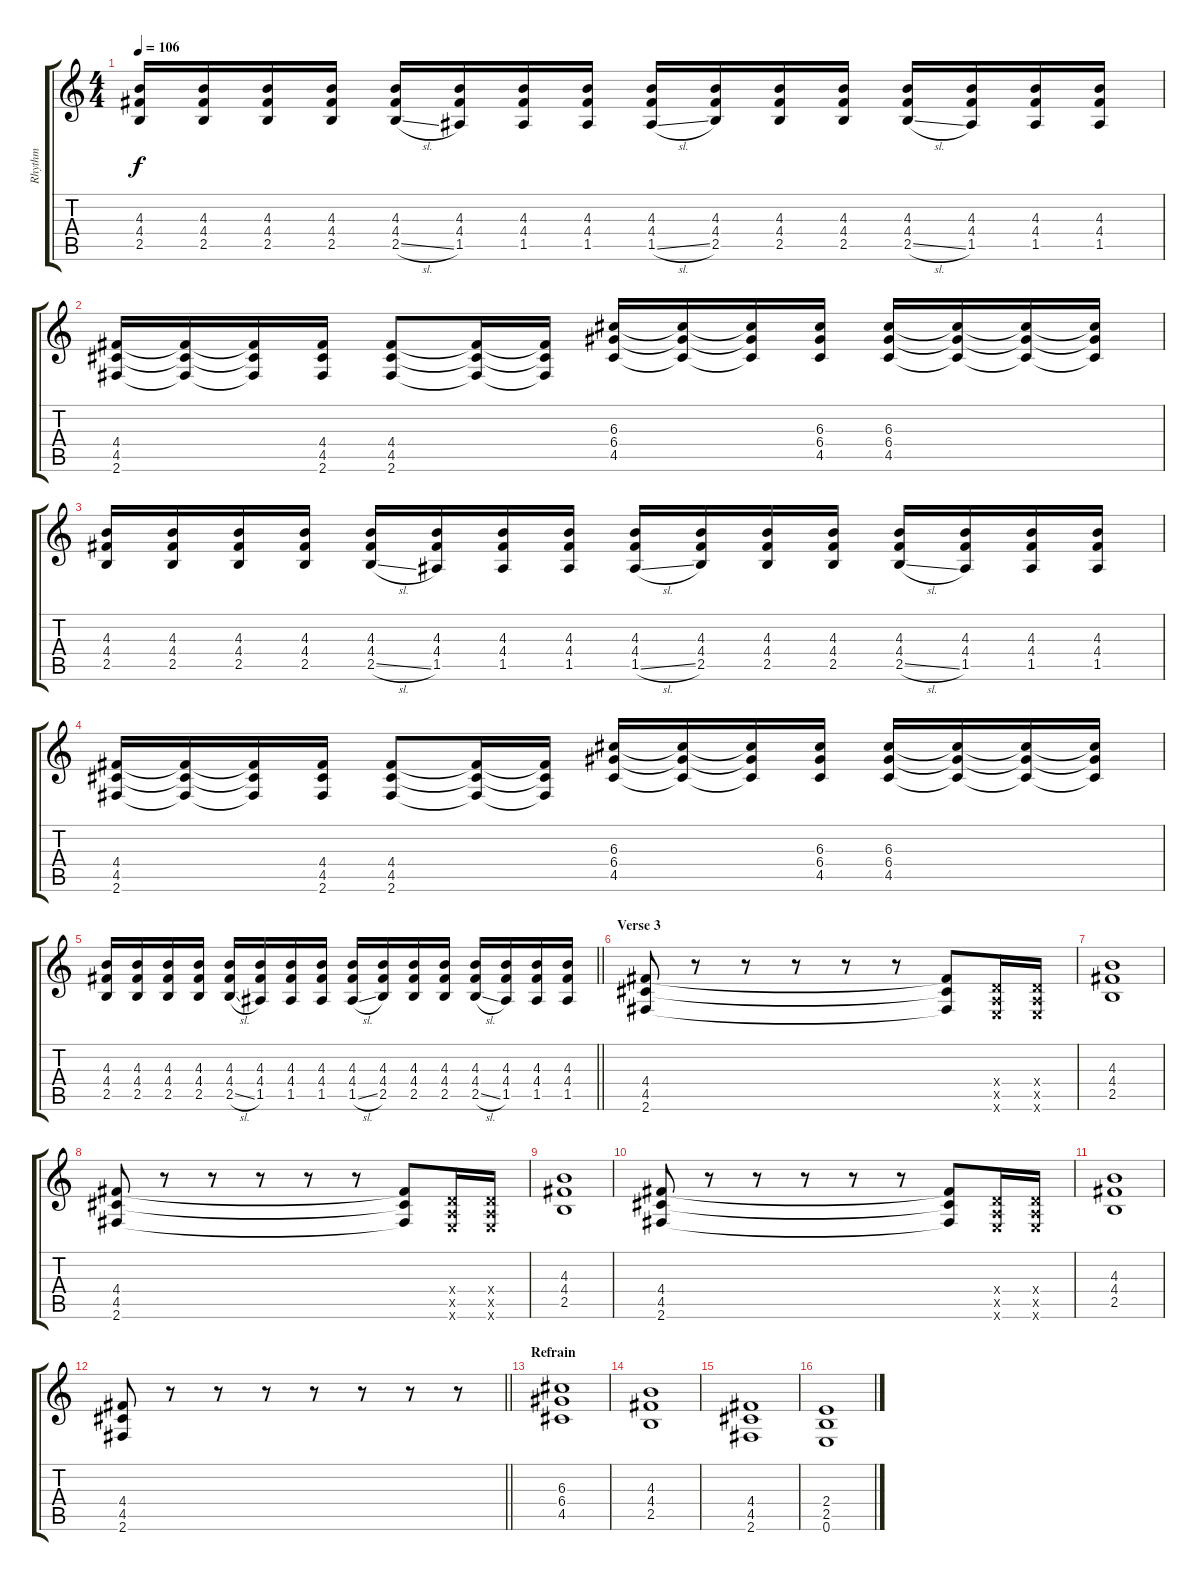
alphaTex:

\track ("Rhythm" "Rhythm") {instrument overdrivenguitar}
\staff {score tabs}
\tuning (E4 B3 G3 D3 A2 E2) {hide}
\ts (4 4)
\tempo 106
\clef g2
\ks c
(4.3 4.4 2.5).16{dy f} (4.3 4.4 2.5).16 (4.3 4.4 2.5).16 (4.3 4.4 2.5).16 (4.3 4.4 2.5{sl}).16 (4.3 4.4 1.5).16 (4.3 4.4 1.5).16 (4.3 4.4 1.5).16 (4.3 4.4 1.5{sl}).16 (4.3 4.4 2.5).16 (4.3 4.4 2.5).16 (4.3 4.4 2.5).16 (4.3 4.4 2.5{sl}).16 (4.3 4.4 1.5).16 (4.3 4.4 1.5).16 (4.3 4.4 1.5).16 |
(4.4 4.5 2.6).16 (4.4{t} 4.5{t} 2.6{t}).16 (4.4{t} 4.5{t} 2.6{t}).16 (4.4 4.5 2.6).16 (4.4 4.5 2.6).8 (4.4{t} 4.5{t} 2.6{t}).16 (4.4{t} 4.5{t} 2.6{t}).16 (6.3 6.4 4.5).16 (6.3{t} 6.4{t} 4.5{t}).16 (6.3{t} 6.4{t} 4.5{t}).16 (6.3 6.4 4.5).16 (6.3 6.4 4.5).16 (6.3{t} 6.4{t} 4.5{t}).16 (6.3{t} 6.4{t} 4.5{t}).16 (6.3{t} 6.4{t} 4.5{t}).16 |
(4.3 4.4 2.5).16 (4.3 4.4 2.5).16 (4.3 4.4 2.5).16 (4.3 4.4 2.5).16 (4.3 4.4 2.5{sl}).16 (4.3 4.4 1.5).16 (4.3 4.4 1.5).16 (4.3 4.4 1.5).16 (4.3 4.4 1.5{sl}).16 (4.3 4.4 2.5).16 (4.3 4.4 2.5).16 (4.3 4.4 2.5).16 (4.3 4.4 2.5{sl}).16 (4.3 4.4 1.5).16 (4.3 4.4 1.5).16 (4.3 4.4 1.5).16 |
(4.4 4.5 2.6).16 (4.4{t} 4.5{t} 2.6{t}).16 (4.4{t} 4.5{t} 2.6{t}).16 (4.4 4.5 2.6).16 (4.4 4.5 2.6).8 (4.4{t} 4.5{t} 2.6{t}).16 (4.4{t} 4.5{t} 2.6{t}).16 (6.3 6.4 4.5).16 (6.3{t} 6.4{t} 4.5{t}).16 (6.3{t} 6.4{t} 4.5{t}).16 (6.3 6.4 4.5).16 (6.3 6.4 4.5).16 (6.3{t} 6.4{t} 4.5{t}).16 (6.3{t} 6.4{t} 4.5{t}).16 (6.3{t} 6.4{t} 4.5{t}).16 |
\barLineRight lightlight
(4.3 4.4 2.5).16 (4.3 4.4 2.5).16 (4.3 4.4 2.5).16 (4.3 4.4 2.5).16 (4.3 4.4 2.5{sl}).16 (4.3 4.4 1.5).16 (4.3 4.4 1.5).16 (4.3 4.4 1.5).16 (4.3 4.4 1.5{sl}).16 (4.3 4.4 2.5).16 (4.3 4.4 2.5).16 (4.3 4.4 2.5).16 (4.3 4.4 2.5{sl}).16 (4.3 4.4 1.5).16 (4.3 4.4 1.5).16 (4.3 4.4 1.5).16 |
\section ("" "Verse 3")
(4.4 4.5 2.6).8 r.8 r.8 r.8 r.8 r.8 (4.4{t} 4.5{t} 2.6{t}).8 (0.4{x} 0.5{x} 0.6{x}).16 (0.4{x} 0.5{x} 0.6{x}).16 |
(4.3 4.4 2.5).1 |
(4.4 4.5 2.6).8 r.8 r.8 r.8 r.8 r.8 (4.4{t} 4.5{t} 2.6{t}).8 (0.4{x} 0.5{x} 0.6{x}).16 (0.4{x} 0.5{x} 0.6{x}).16 |
(4.3 4.4 2.5).1 |
(4.4 4.5 2.6).8 r.8 r.8 r.8 r.8 r.8 (4.4{t} 4.5{t} 2.6{t}).8 (0.4{x} 0.5{x} 0.6{x}).16 (0.4{x} 0.5{x} 0.6{x}).16 |
(4.3 4.4 2.5).1 |
\barLineRight lightlight
(4.4 4.5 2.6).8 r.8 r.8 r.8 r.8 r.8 r.8 r.8 |
\section ("" "Refrain")
(6.3 6.4 4.5).1 |
(4.3 4.4 2.5).1 |
(4.4 4.5 2.6).1 |
(2.4 2.5 0.6).1
